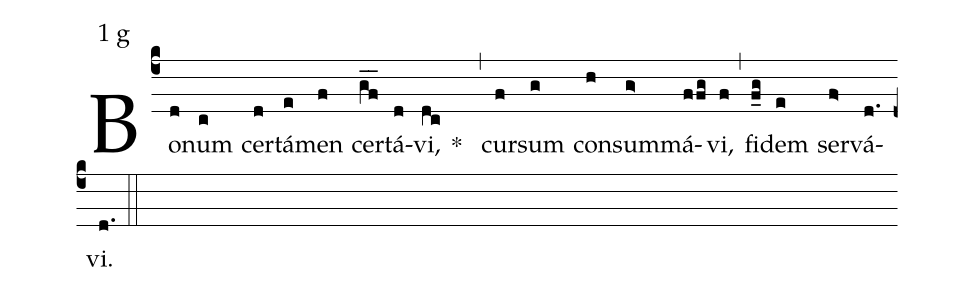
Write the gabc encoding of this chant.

mode:1 g;
%%
(c4) Bo(d)num(c) cer(d)tá(e)men(f) cer(gf__)tá(d)vi,(dc)  *() (,) cur(f)sum(g) con(h)sum(g>)má(ffg)vi,(f) (,) fi(f_g)dem(e) ser(f>)vá(d.)vi.(d.) (::)
